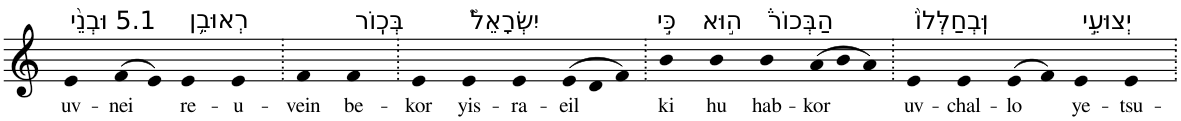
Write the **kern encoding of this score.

**kern	**text
*part1	*part1
*staff1	*staff1
*I"Piano	*
*I'Pno	*
*clefG2	*
*k[]	*
=1	=1
!LO:TX:a:t=5.1 וּבְנֵ֨י	!
!	!LO:LY:b
4e	uv-
!	!LO:LY:b
(>8f	-nei
8e)	.
!LO:TX:a:t=רְאוּבֵ֥ן	!
!	!LO:LY:b
4e	re-
!	!LO:LY:b
4e	-u-
=2.	=2.
!	!LO:LY:b
4f	-vein
!LO:TX:a:t=בְּכֽוֹר	!
!	!LO:LY:b
4f	be-
=3.	=3.
!	!LO:LY:b
4e	-kor
!LO:TX:a:t=יִשְׂרָאֵל֮	!
!	!LO:LY:b
4e	yis-
!	!LO:LY:b
4e	-ra-
*Xtuplet	*
!	!LO:LY:b
(>12e	-eil
12d	.
12f)	.
=4.	=4.
!LO:TX:a:t=כִּ֣י	!
!	!LO:LY:b
4b	ki
!LO:TX:a:t=ה֣וּא	!
!	!LO:LY:b
4b	hu
!LO:TX:a:t=הַבְּכוֹר֒	!
!	!LO:LY:b
4b	hab-
!	!LO:LY:b
(>12a	-kor
12b	.
12a)	.
=5.	=5.
!LO:TX:a:t=וּֽבְחַלְּלוֹ֙	!
!	!LO:LY:b
4e	uv-
!	!LO:LY:b
4e	-chal-
!	!LO:LY:b
(>8e	-lo
8f)	.
!LO:TX:a:t=יְצוּעֵ֣י	!
!	!LO:LY:b
4e	ye-
!	!LO:LY:b
4e	-tsu-
=.	=.
*-	*-
